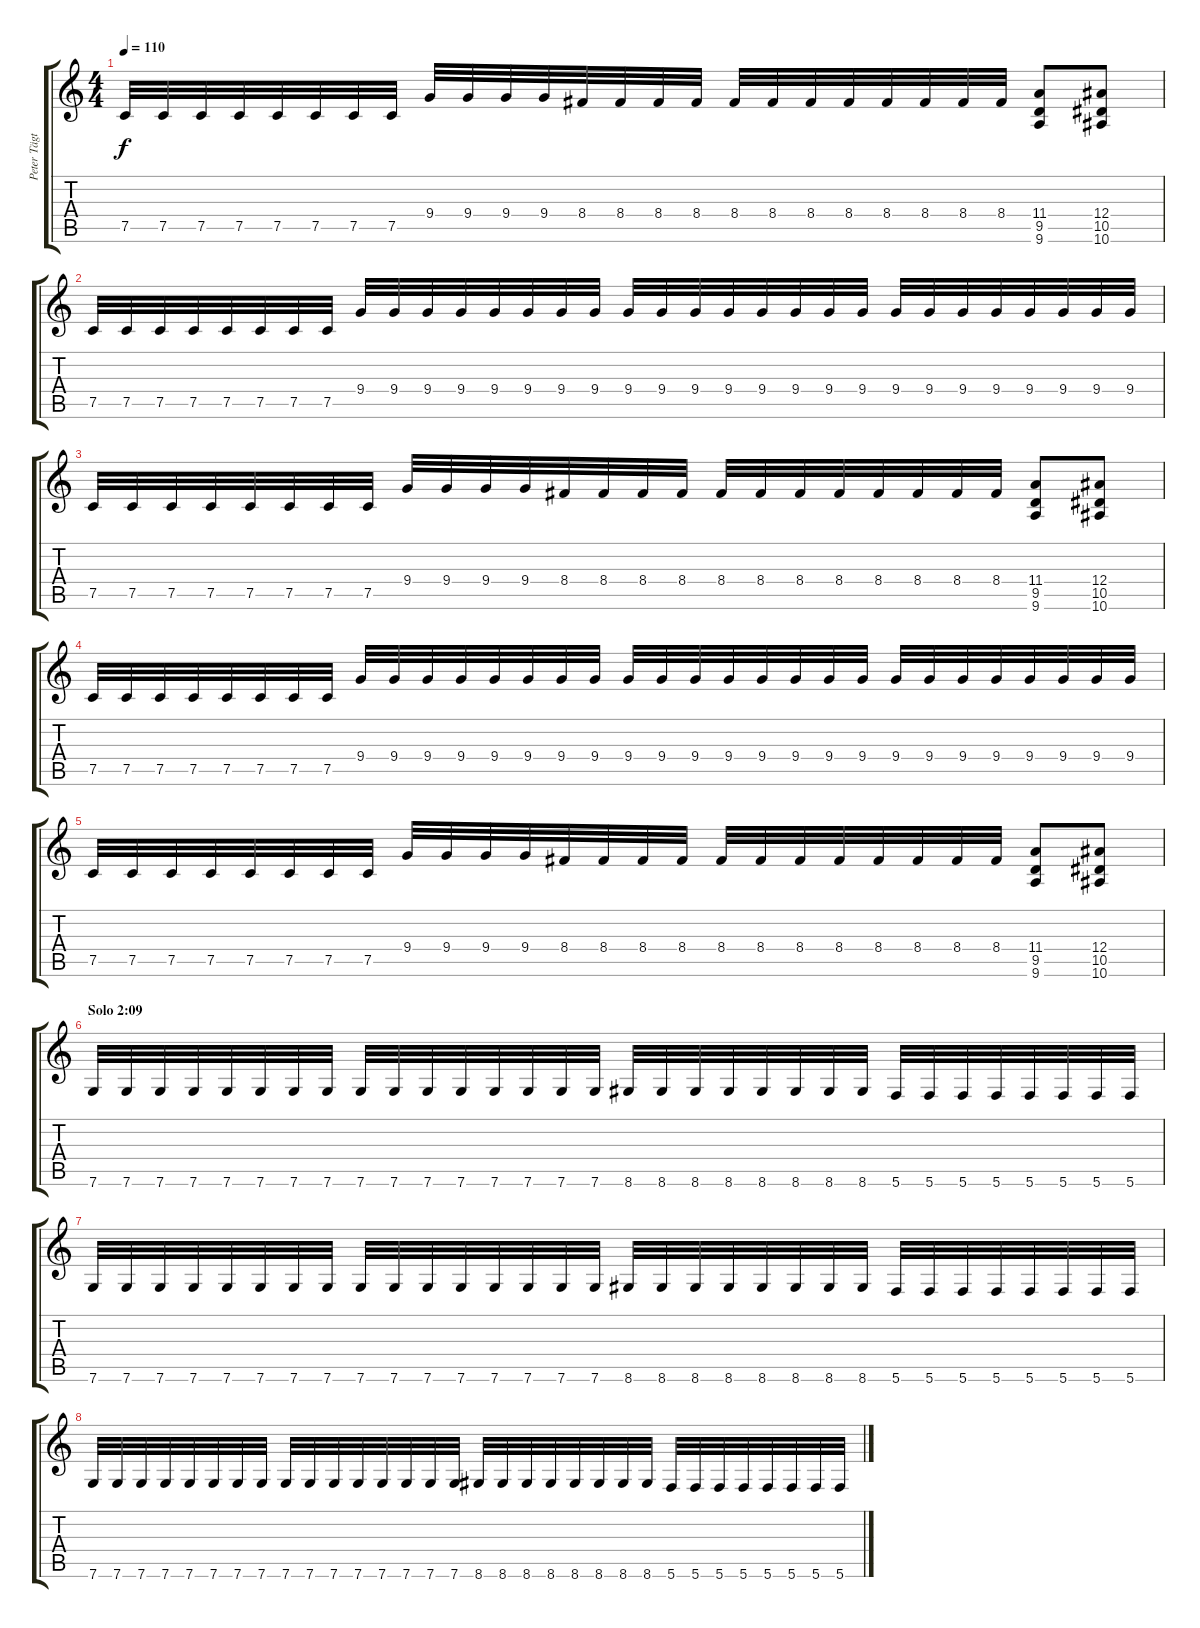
\track ("Peter Tägtgren (Rhythm)" "Peter Tägt") {instrument distortionguitar}
\staff {score tabs}
\tuning (C4 G3 Eb3 Bb2 F2 C2) {hide}
\ts (4 4)
\tempo 110
\clef g2
\ks c
7.5.32{dy f} 7.5.32 7.5.32 7.5.32 7.5.32 7.5.32 7.5.32 7.5.32 9.4.32 9.4.32 9.4.32 9.4.32 8.4.32 8.4.32 8.4.32 8.4.32 8.4.32 8.4.32 8.4.32 8.4.32 8.4.32 8.4.32 8.4.32 8.4.32 (11.4 9.5 9.6).8 (12.4 10.5 10.6).8 |
7.5.32 7.5.32 7.5.32 7.5.32 7.5.32 7.5.32 7.5.32 7.5.32 9.4.32 9.4.32 9.4.32 9.4.32 9.4.32 9.4.32 9.4.32 9.4.32 9.4.32 9.4.32 9.4.32 9.4.32 9.4.32 9.4.32 9.4.32 9.4.32 9.4.32 9.4.32 9.4.32 9.4.32 9.4.32 9.4.32 9.4.32 9.4.32 |
7.5.32 7.5.32 7.5.32 7.5.32 7.5.32 7.5.32 7.5.32 7.5.32 9.4.32 9.4.32 9.4.32 9.4.32 8.4.32 8.4.32 8.4.32 8.4.32 8.4.32 8.4.32 8.4.32 8.4.32 8.4.32 8.4.32 8.4.32 8.4.32 (11.4 9.5 9.6).8 (12.4 10.5 10.6).8 |
7.5.32 7.5.32 7.5.32 7.5.32 7.5.32 7.5.32 7.5.32 7.5.32 9.4.32 9.4.32 9.4.32 9.4.32 9.4.32 9.4.32 9.4.32 9.4.32 9.4.32 9.4.32 9.4.32 9.4.32 9.4.32 9.4.32 9.4.32 9.4.32 9.4.32 9.4.32 9.4.32 9.4.32 9.4.32 9.4.32 9.4.32 9.4.32 |
7.5.32 7.5.32 7.5.32 7.5.32 7.5.32 7.5.32 7.5.32 7.5.32 9.4.32 9.4.32 9.4.32 9.4.32 8.4.32 8.4.32 8.4.32 8.4.32 8.4.32 8.4.32 8.4.32 8.4.32 8.4.32 8.4.32 8.4.32 8.4.32 (11.4 9.5 9.6).8 (12.4 10.5 10.6).8 |
\section ("" "Solo 2:09")
7.6.32 7.6.32 7.6.32 7.6.32 7.6.32 7.6.32 7.6.32 7.6.32 7.6.32 7.6.32 7.6.32 7.6.32 7.6.32 7.6.32 7.6.32 7.6.32 8.6.32 8.6.32 8.6.32 8.6.32 8.6.32 8.6.32 8.6.32 8.6.32 5.6.32 5.6.32 5.6.32 5.6.32 5.6.32 5.6.32 5.6.32 5.6.32 |
7.6.32 7.6.32 7.6.32 7.6.32 7.6.32 7.6.32 7.6.32 7.6.32 7.6.32 7.6.32 7.6.32 7.6.32 7.6.32 7.6.32 7.6.32 7.6.32 8.6.32 8.6.32 8.6.32 8.6.32 8.6.32 8.6.32 8.6.32 8.6.32 5.6.32 5.6.32 5.6.32 5.6.32 5.6.32 5.6.32 5.6.32 5.6.32 |
7.6.32 7.6.32 7.6.32 7.6.32 7.6.32 7.6.32 7.6.32 7.6.32 7.6.32 7.6.32 7.6.32 7.6.32 7.6.32 7.6.32 7.6.32 7.6.32 8.6.32 8.6.32 8.6.32 8.6.32 8.6.32 8.6.32 8.6.32 8.6.32 5.6.32 5.6.32 5.6.32 5.6.32 5.6.32 5.6.32 5.6.32 5.6.32
